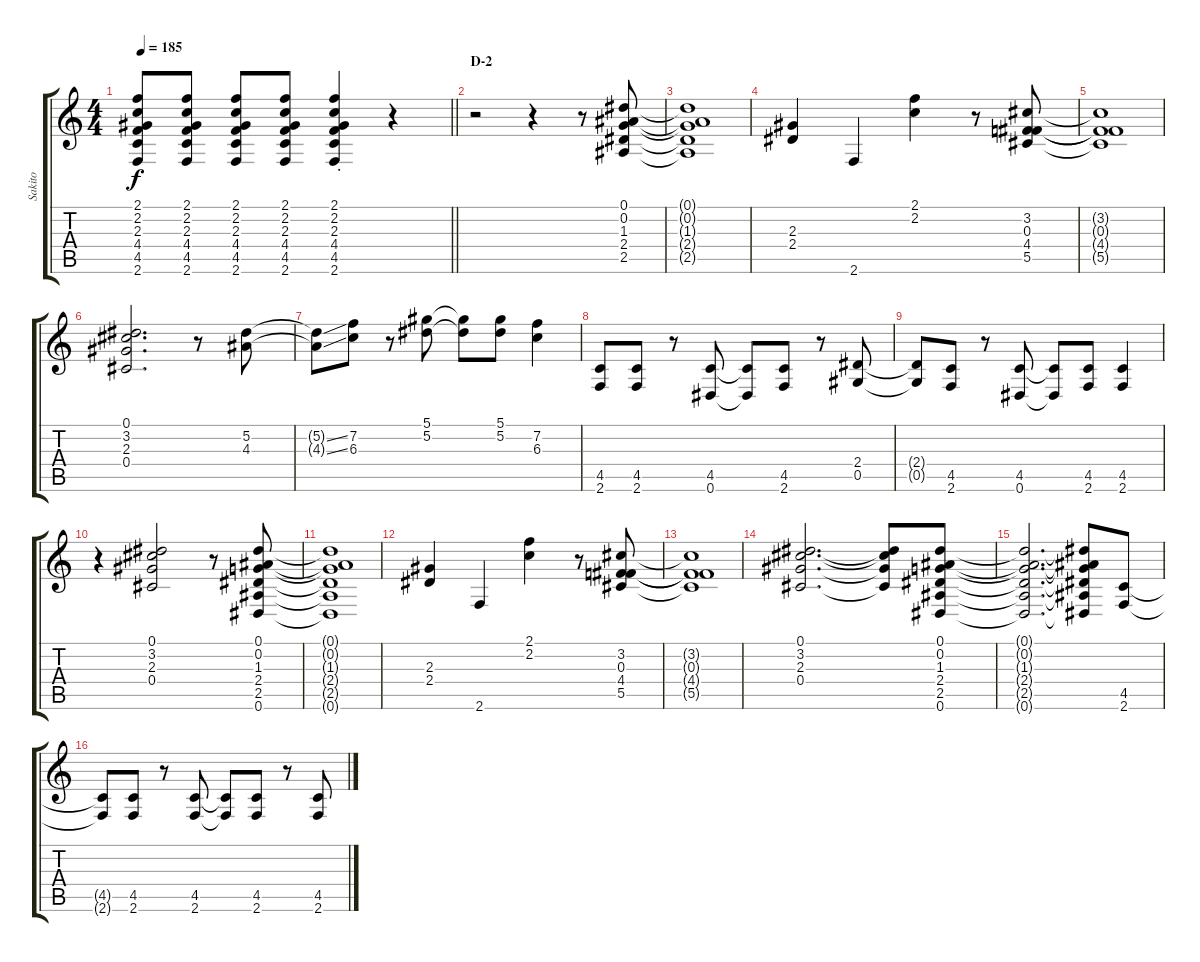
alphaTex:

\track ("Sakito" "Sakito") {instrument distortionguitar}
\staff {score tabs}
\tuning (Eb4 Bb3 Gb3 Db3 Ab2 Eb2) {hide}
\ts (4 4)
\tempo 185
\clef g2
\barLineRight lightlight
\ks c
(2.1{t} 2.2{t} 2.3{t} 4.4{t} 4.5{t} 2.6{t}).8{dy f} (2.1 2.2 2.3 4.4 4.5 2.6).8 (2.1 2.2 2.3 4.4 4.5 2.6).8 (2.1 2.2 2.3 4.4 4.5 2.6).8 (2.1{st} 2.2{st} 2.3{st} 4.4{st} 4.5{st} 2.6{st}).4 r.4 |
\section ("" "D-2")
r.2 r.4 r.8 (0.1 0.2 1.3 2.4 2.5).8 |
(0.1{t} 0.2{t} 1.3{t} 2.4{t} 2.5{t}).1 |
(2.3 2.4).4 2.6.4 (2.1 2.2).4 r.8 (3.2 0.3 4.4 5.5).8 |
(3.2{t} 0.3{t} 4.4{t} 5.5{t}).1 |
(0.1 3.2 2.3 0.4).2{d} r.8 (5.2 4.3).8 |
(5.2{ss t} 4.3{ss t}).8 (7.2 6.3).8 r.8 (5.1 5.2).8 (5.1{t} 5.2{t}).8 (5.1 5.2).8 (7.2 6.3).4 |
(4.5 2.6).8 (4.5 2.6).8 r.8 (4.5 0.6).8 (4.5{t} 0.6{t}).8 (4.5 2.6).8 r.8 (2.4 0.5).8 |
(2.4{t} 0.5{t}).8 (4.5 2.6).8 r.8 (4.5 0.6).8 (4.5{t} 0.6{t}).8 (4.5 2.6).8 (4.5 2.6).4 |
r.4 (0.1 3.2 2.3 0.4).2 r.8 (0.1 0.2 1.3 2.4 2.5 0.6).8 |
(0.1{t} 0.2{t} 1.3{t} 2.4{t} 2.5{t} 0.6{t}).1 |
(2.3 2.4).4 2.6.4 (2.1 2.2).4 r.8 (3.2 0.3 4.4 5.5).8 |
(3.2{t} 0.3{t} 4.4{t} 5.5{t}).1 |
(0.1 3.2 2.3 0.4).2{d} (0.1{t} 3.2{t} 2.3{t} 0.4{t}).8 (0.1 0.2 1.3 2.4 2.5 0.6).8 |
(0.1{t} 0.2{t} 1.3{t} 2.4{t} 2.5{t} 0.6{t}).2{d} (0.1{t} 0.2{t} 1.3{t} 2.4{t} 2.5{t} 0.6{t}).8 (4.5 2.6).8 |
(4.5{t} 2.6{t}).8 (4.5 2.6).8 r.8 (4.5 2.6).8 (4.5{t} 2.6{t}).8 (4.5 2.6).8 r.8 (4.5 2.6).8
